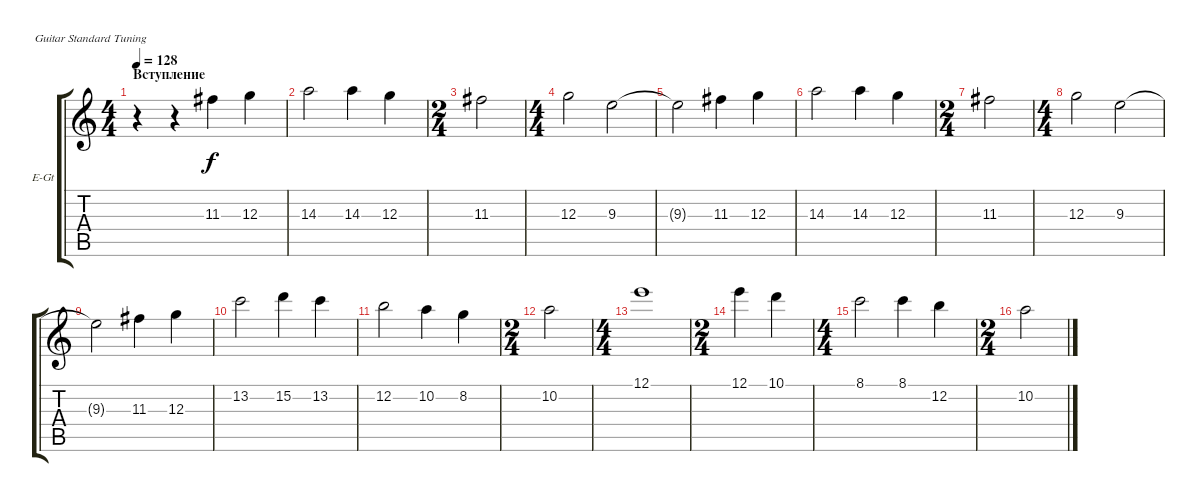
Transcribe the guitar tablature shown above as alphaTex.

\defaultSystemsLayout 4
\bracketExtendMode groupsimilarinstruments
\firstSystemTrackNameOrientation horizontal
\otherSystemsTrackNameOrientation horizontal
\track ("Electric Guitar" "E-Gt") {instrument overdrivenguitar}
\staff {score tabs}
\tuning (E4 B3 G3 D3 A2 E2)
\ts (4 4)
\section ("" "Вступление")
\tempo 128
\clef g2
\scale
0.269231
\ks c
r.4{dy f instrument overdrivenguitar} r.4 11.3.4 12.3.4 |
\scale
0.163077 14.3.2 14.3.4 12.3.4 |
\ts (2 4)
\scale
0.178462 11.3.2 |
\ts (4 4)
\scale
0.226154 12.3.2 9.3.2 |
\scale
0.163077 9.3{t}.2 11.3.4 12.3.4 |
\scale
0.182444 14.3.2 14.3.4 12.3.4 |
\ts (2 4)
\scale
0.199656 11.3.2 |
\ts (4 4)
\scale
0.253012 12.3.2 9.3.2 |
\scale
0.182444 9.3{t}.2 11.3.4 12.3.4 |
\scale
0.182444 13.2.2 15.2.4 13.2.4 |
\scale
0.169329 12.2.2 10.2.4 8.2.4 |
\ts (2 4)
\scale
0.185304 10.2.2 |
\ts (4 4)
\scale
0.185304 12.1.1 |
\ts (2 4)
\scale
0.202875 12.1.4 10.1.4 |
\ts (4 4)
\scale
0.257188 8.1.2 8.1.4 12.2.4 |
\ts (2 4)
\scale
0.207143 10.2.2
